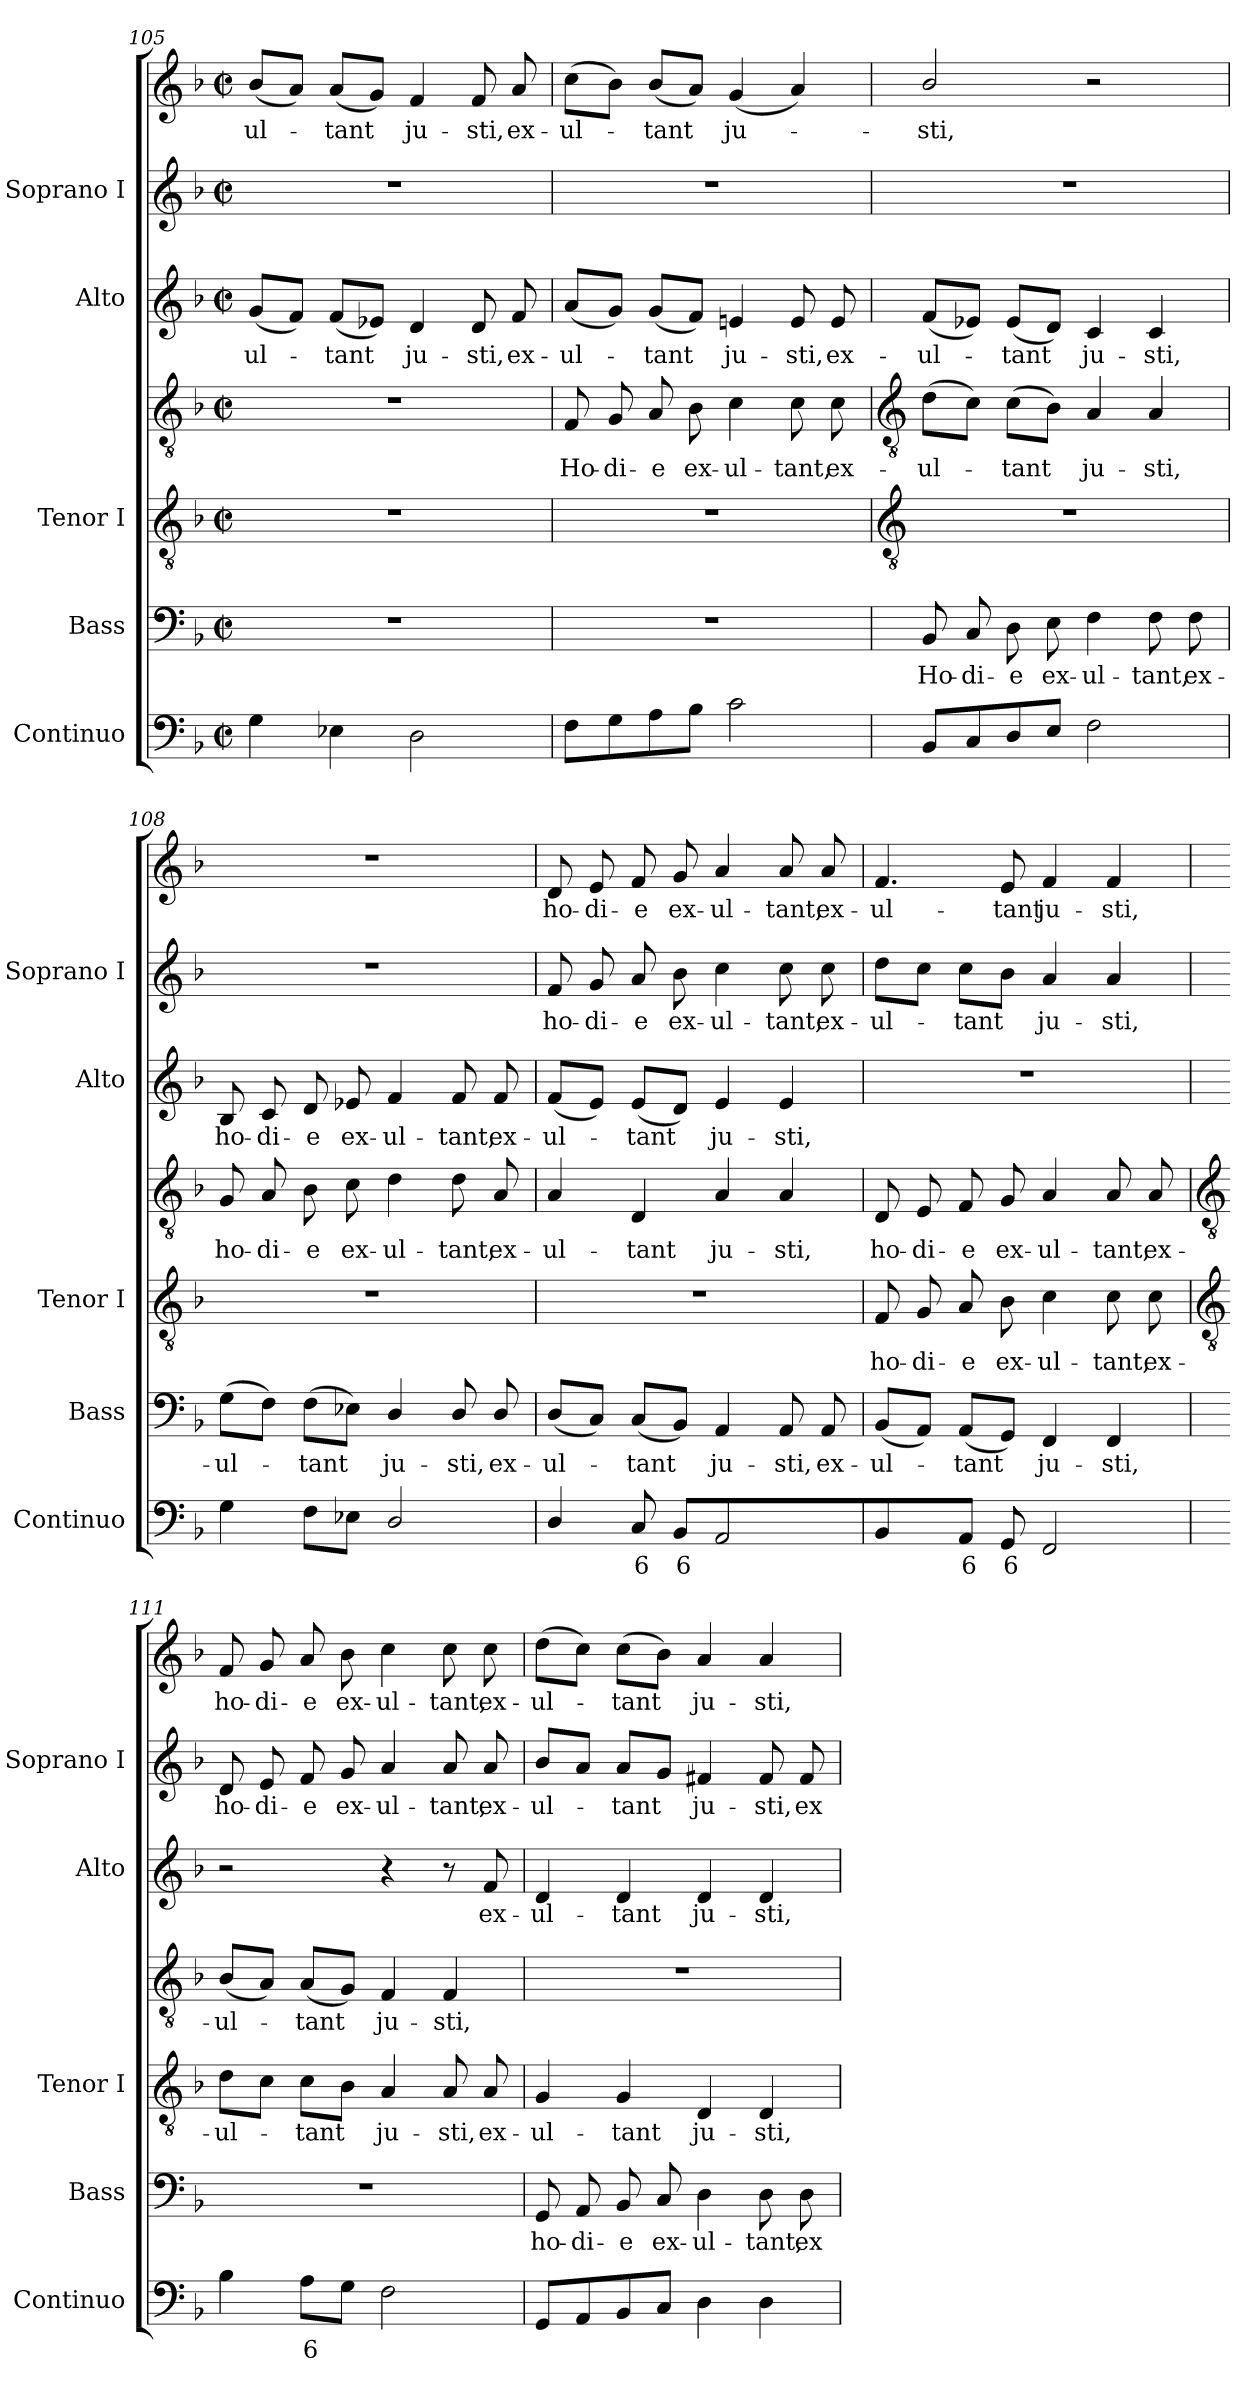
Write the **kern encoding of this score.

**kern	**text	**kern	**text	**kern	**text	**kern	**text	**kern	**text	**kern	**text	**kern	**text
*part5	*part5	*part4	*part4	*part3	*part3	*part3	*part3	*part2	*part2	*part1	*part1	*part1	*part1
*staff7	*staff7	*staff6	*staff6	*staff5	*staff5	*staff4	*staff4	*staff3	*staff3	*staff2	*staff2	*staff1	*staff1
*I"Continuo	*	*I"Bass	*	*I"Tenor I	*	*	*	*I"Alto	*	*I"Soprano I	*	*	*
*I'Continuo	*	*I'Bass	*	*I'Tenor I	*	*	*	*I'Alto	*	*I'Soprano I	*	*	*
*clefF4	*	*clefF4	*	*clefGv2	*	*clefGv2	*	*clefG2	*	*clefG2	*	*clefG2	*
*k[b-]	*	*k[b-]	*	*k[b-]	*	*k[b-]	*	*k[b-]	*	*k[b-]	*	*k[b-]	*
*F:	*	*F:	*	*F:	*	*F:	*	*F:	*	*F:	*	*F:	*
*M2/2	*	*M2/2	*	*M2/2	*	*M2/2	*	*M2/2	*	*M2/2	*	*M2/2	*
*met(c|)	*	*met(c|)	*	*met(c|)	*	*met(c|)	*	*met(c|)	*	*met(c|)	*	*met(c|)	*
=105	=105	=105	=105	=105	=105	=105	=105	=105	=105	=105	=105	=105	=105
!	!	!	!	!	!	!	!	!	!LO:LY:b	!	!	!	!LO:LY:b
4G	.	1r	.	1r	.	1r	.	(<8gL	-ul-	1r	.	(<8b-L	-ul-
.	.	.	.	.	.	.	.	8fJ)	.	.	.	8aJ)	.
!	!	!	!	!	!	!	!	!	!LO:LY:b	!	!	!	!LO:LY:b
4E-X	.	.	.	.	.	.	.	(<8fL	tant	.	.	(<8aL	tant
.	.	.	.	.	.	.	.	8e-XJ)	.	.	.	8gJ)	.
!	!	!	!	!	!	!	!	!	!LO:LY:b	!	!	!	!LO:LY:b
2D	.	.	.	.	.	.	.	4d	ju-	.	.	4f	ju-
!	!	!	!	!	!	!	!	!	!LO:LY:b	!	!	!	!LO:LY:b
.	.	.	.	.	.	.	.	8d	-sti,	.	.	8f	-sti,
!	!	!	!	!	!	!	!	!	!LO:LY:b	!	!	!	!LO:LY:b
.	.	.	.	.	.	.	.	8f	ex-	.	.	8a	ex-
=106	=106	=106	=106	=106	=106	=106	=106	=106	=106	=106	=106	=106	=106
!	!	!	!	!	!	!	!LO:LY:b	!	!LO:LY:b	!	!	!	!LO:LY:b
8FL	.	1r	.	1r	.	8F	Ho-	(<8aL	-ul-	1r	.	(>8ccL	-ul-
!	!	!	!	!	!	!	!LO:LY:b	!	!	!	!	!	!
8G	.	.	.	.	.	8G	-di-	8gJ)	.	.	.	8b-J)	.
!	!	!	!	!	!	!	!LO:LY:b	!	!LO:LY:b	!	!	!	!LO:LY:b
8A	.	.	.	.	.	8A	-e	(<8gL	tant	.	.	(<8b-L	tant
!	!	!	!	!	!	!	!LO:LY:b	!	!	!	!	!	!
8B-J	.	.	.	.	.	8B-	ex-	8fJ)	.	.	.	8aJ)	.
!	!	!	!	!	!	!	!LO:LY:b	!	!LO:LY:b	!	!	!	!LO:LY:b
2c	.	.	.	.	.	4c	-ul-	4en	ju-	.	.	(<4g	ju-
!	!	!	!	!	!	!	!LO:LY:b	!	!LO:LY:b	!	!	!	!
.	.	.	.	.	.	8c	-tant,	8e	-sti,	.	.	4a)	.
!	!	!	!	!	!	!	!LO:LY:b	!	!LO:LY:b	!	!	!	!
.	.	.	.	.	.	8c	ex-	8e	ex-	.	.	.	.
!!LO:LB:g=z
=107	=107	=107	=107	=107	=107	=107	=107	=107	=107	=107	=107	=107	=107
*	*	*	*	*clefGv2	*	*clefGv2	*	*	*	*	*	*	*
!	!	!	!LO:LY:b	!	!	!	!LO:LY:b	!	!LO:LY:b	!	!	!	!LO:LY:b
8BB-L	.	8BB-	Ho-	1r	.	(>8dL	-ul-	(<8fL	-ul-	1r	.	2b-/	sti,
!	!	!	!LO:LY:b	!	!	!	!	!	!	!	!	!	!
8C	.	8C	-di-	.	.	8cJ)	.	8e-XJ)	.	.	.	.	.
!	!	!	!LO:LY:b	!	!	!	!LO:LY:b	!	!LO:LY:b	!	!	!	!
8D	.	8D	-e	.	.	(>8cL	tant	(<8e-L	tant	.	.	.	.
!	!	!	!LO:LY:b	!	!	!	!	!	!	!	!	!	!
8EJ	.	8E	ex-	.	.	8B-J)	.	8dJ)	.	.	.	.	.
!	!	!	!LO:LY:b	!	!	!	!LO:LY:b	!	!LO:LY:b	!	!	!	!
2F	.	4F	-ul-	.	.	4A	ju-	4c	ju-	.	.	2r	.
!	!	!	!LO:LY:b	!	!	!	!LO:LY:b	!	!LO:LY:b	!	!	!	!
.	.	8F	-tant,	.	.	4A	-sti,	4c	-sti,	.	.	.	.
!	!	!	!LO:LY:b	!	!	!	!	!	!	!	!	!	!
.	.	8F	ex-	.	.	.	.	.	.	.	.	.	.
=108	=108	=108	=108	=108	=108	=108	=108	=108	=108	=108	=108	=108	=108
!	!	!	!LO:LY:b	!	!	!	!LO:LY:b	!	!LO:LY:b	!	!	!	!
4G	.	(>8GL	-ul-	1r	.	8G	ho-	8B-	ho-	1r	.	1r	.
!	!	!	!	!	!	!	!LO:LY:b	!	!LO:LY:b	!	!	!	!
.	.	8FJ)	.	.	.	8A	-di-	8c	-di-	.	.	.	.
!	!	!	!LO:LY:b	!	!	!	!LO:LY:b	!	!LO:LY:b	!	!	!	!
8FL	.	(>8FL	tant	.	.	8B-	-e	8d	-e	.	.	.	.
!	!	!	!	!	!	!	!LO:LY:b	!	!LO:LY:b	!	!	!	!
8E-XJ	.	8E-XJ)	.	.	.	8c	ex-	8e-X	ex-	.	.	.	.
!	!	!	!LO:LY:b	!	!	!	!LO:LY:b	!	!LO:LY:b	!	!	!	!
2D/	.	4D/	ju-	.	.	4d	-ul-	4f	-ul-	.	.	.	.
!	!	!	!LO:LY:b	!	!	!	!LO:LY:b	!	!LO:LY:b	!	!	!	!
.	.	8D/	-sti,	.	.	8d	-tant,	8f	-tant,	.	.	.	.
!	!	!	!LO:LY:b	!	!	!	!LO:LY:b	!	!LO:LY:b	!	!	!	!
.	.	8D/	ex-	.	.	8A	ex-	8f	ex-	.	.	.	.
=109	=109	=109	=109	=109	=109	=109	=109	=109	=109	=109	=109	=109	=109
!	!	!	!LO:LY:b	!	!	!	!LO:LY:b	!	!LO:LY:b	!	!LO:LY:b	!	!LO:LY:b
4D/	.	(<8DL	-ul-	1r	.	4A	-ul-	(<8fL	-ul-	8f	-ho-	8d	ho-
!	!	!	!	!	!	!	!	!	!	!	!LO:LY:b	!	!LO:LY:b
.	.	8CJ)	.	.	.	.	.	8eJ)	.	8g	-di-	8e	-di-
!	!LO:LY:b	!	!LO:LY:b	!	!	!	!LO:LY:b	!	!LO:LY:b	!	!LO:LY:b	!	!LO:LY:b
8C	6	(<8CL	tant	.	.	4D	-tant	(<8eL	tant	8a	-e	8f	-e
!	!LO:LY:b	!	!	!	!	!	!	!	!	!	!LO:LY:b	!	!LO:LY:b
8BB-L	6	8BB-J)	.	.	.	.	.	8dJ)	.	8b-	ex-	8g	ex-
!	!	!	!LO:LY:b	!	!	!	!LO:LY:b	!	!LO:LY:b	!	!LO:LY:b	!	!LO:LY:b
2AA	.	4AA	ju-	.	.	4A	ju-	4e	ju-	4cc	-ul-	4a	-ul-
!	!	!	!LO:LY:b	!	!	!	!LO:LY:b	!	!LO:LY:b	!	!LO:LY:b	!	!LO:LY:b
.	.	8AA	-sti,	.	.	4A	-sti,	4e	-sti,	8cc	-tant,	8a	-tant,
!	!	!	!LO:LY:b	!	!	!	!	!	!	!	!LO:LY:b	!	!LO:LY:b
.	.	8AA	ex-	.	.	.	.	.	.	8cc	ex-	8a	ex-
=110	=110	=110	=110	=110	=110	=110	=110	=110	=110	=110	=110	=110	=110
!	!	!	!LO:LY:b	!	!LO:LY:b	!	!LO:LY:b	!	!	!	!LO:LY:b	!	!LO:LY:b
4BB-	.	(<8BB-L	-ul-	8F	-ho-	8D	ho-	1r	.	8ddL	ul-	4.f	-ul-
!	!	!	!	!	!LO:LY:b	!	!LO:LY:b	!	!	!	!	!	!
.	.	8AAJ)	.	8G	-di-	8E	-di-	.	.	8ccJ	.	.	.
!	!LO:LY:b	!	!LO:LY:b	!	!LO:LY:b	!	!LO:LY:b	!	!	!	!LO:LY:b	!	!
8AAJ	6	(<8AAL	tant	8A	-e	8F	-e	.	.	8ccL	tant	.	.
!	!LO:LY:b	!	!	!	!LO:LY:b	!	!LO:LY:b	!	!	!	!	!	!LO:LY:b
8GGL	6	8GGJ)	.	8B-	ex-	8G	ex-	.	.	8b-J	.	8e	-tant
!	!	!	!LO:LY:b	!	!LO:LY:b	!	!LO:LY:b	!	!	!	!LO:LY:b	!	!LO:LY:b
2FF	.	4FF	ju-	4c	-ul-	4A	-ul-	.	.	4a	ju-	4f	ju-
!	!	!	!LO:LY:b	!	!LO:LY:b	!	!LO:LY:b	!	!	!	!LO:LY:b	!	!LO:LY:b
.	.	4FF	-sti,	8c	-tant,	8A	-tant,	.	.	4a	-sti,	4f	-sti,
!	!	!	!	!	!LO:LY:b	!	!LO:LY:b	!	!	!	!	!	!
.	.	.	.	8c	ex-	8A	ex-	.	.	.	.	.	.
!!LO:LB:g=z
=111	=111	=111	=111	=111	=111	=111	=111	=111	=111	=111	=111	=111	=111
*	*	*	*	*clefGv2	*	*clefGv2	*	*	*	*	*	*	*
!	!	!	!	!	!LO:LY:b	!	!LO:LY:b	!	!	!	!LO:LY:b	!	!LO:LY:b
4B-	.	1r	.	8dL	ul-	(<8B-L	-ul-	2r	.	8d	-ho-	8f	ho-
!	!	!	!	!	!	!	!	!	!	!	!LO:LY:b	!	!LO:LY:b
.	.	.	.	8cJ	.	8AJ)	.	.	.	8e	-di-	8g	-di-
!	!LO:LY:b	!	!	!	!LO:LY:b	!	!LO:LY:b	!	!	!	!LO:LY:b	!	!LO:LY:b
8AL	6	.	.	8cL	tant	(<8AL	tant	.	.	8f	-e	8a	-e
!	!	!	!	!	!	!	!	!	!	!	!LO:LY:b	!	!LO:LY:b
8GJ	.	.	.	8B-J	.	8GJ)	.	.	.	8g	ex-	8b-	ex-
!	!	!	!	!	!LO:LY:b	!	!LO:LY:b	!	!	!	!LO:LY:b	!	!LO:LY:b
2F	.	.	.	4A	ju-	4F	ju-	4r	.	4a	-ul-	4cc	-ul-
!	!	!	!	!	!LO:LY:b	!	!LO:LY:b	!	!	!	!LO:LY:b	!	!LO:LY:b
.	.	.	.	8A	-sti,	4F	-sti,	8r	.	8a	-tant,	8cc	-tant,
!	!	!	!	!	!LO:LY:b	!	!	!	!LO:LY:b	!	!LO:LY:b	!	!LO:LY:b
.	.	.	.	8A	ex-	.	.	8f	ex-	8a	ex-	8cc	ex-
=112	=112	=112	=112	=112	=112	=112	=112	=112	=112	=112	=112	=112	=112
!	!	!	!LO:LY:b	!	!LO:LY:b	!	!	!	!LO:LY:b	!	!LO:LY:b	!	!LO:LY:b
8GGL	.	8GG	ho-	4G	-ul-	1r	.	4d	-ul-	8b-L	ul-	(>8ddL	-ul-
!	!	!	!LO:LY:b	!	!	!	!	!	!	!	!	!	!
8AA	.	8AA	-di-	.	.	.	.	.	.	8aJ	.	8ccJ)	.
!	!	!	!LO:LY:b	!	!LO:LY:b	!	!	!	!LO:LY:b	!	!LO:LY:b	!	!LO:LY:b
8BB-	.	8BB-	-e	4G	-tant	.	.	4d	-tant	8aL	tant	(>8ccL	tant
!	!	!	!LO:LY:b	!	!	!	!	!	!	!	!	!	!
8CJ	.	8C	ex-	.	.	.	.	.	.	8gJ	.	8b-J)	.
!	!	!	!LO:LY:b	!	!LO:LY:b	!	!	!	!LO:LY:b	!	!LO:LY:b	!	!LO:LY:b
4D	.	4D	-ul-	4D	ju-	.	.	4d	ju-	4f#X	ju-	4a	ju-
!	!	!	!LO:LY:b	!	!LO:LY:b	!	!	!	!LO:LY:b	!	!LO:LY:b	!	!LO:LY:b
4D	.	8D	-tant,	4D	-sti,	.	.	4d	-sti,	8f#	-sti,	4a	-sti,
!	!	!	!LO:LY:b	!	!	!	!	!	!	!	!LO:LY:b	!	!
.	.	8D	ex-	.	.	.	.	.	.	8f#	ex-	.	.
=	=	=	=	=	=	=	=	=	=	=	=	=	=
*-	*-	*-	*-	*-	*-	*-	*-	*-	*-	*-	*-	*-	*-
